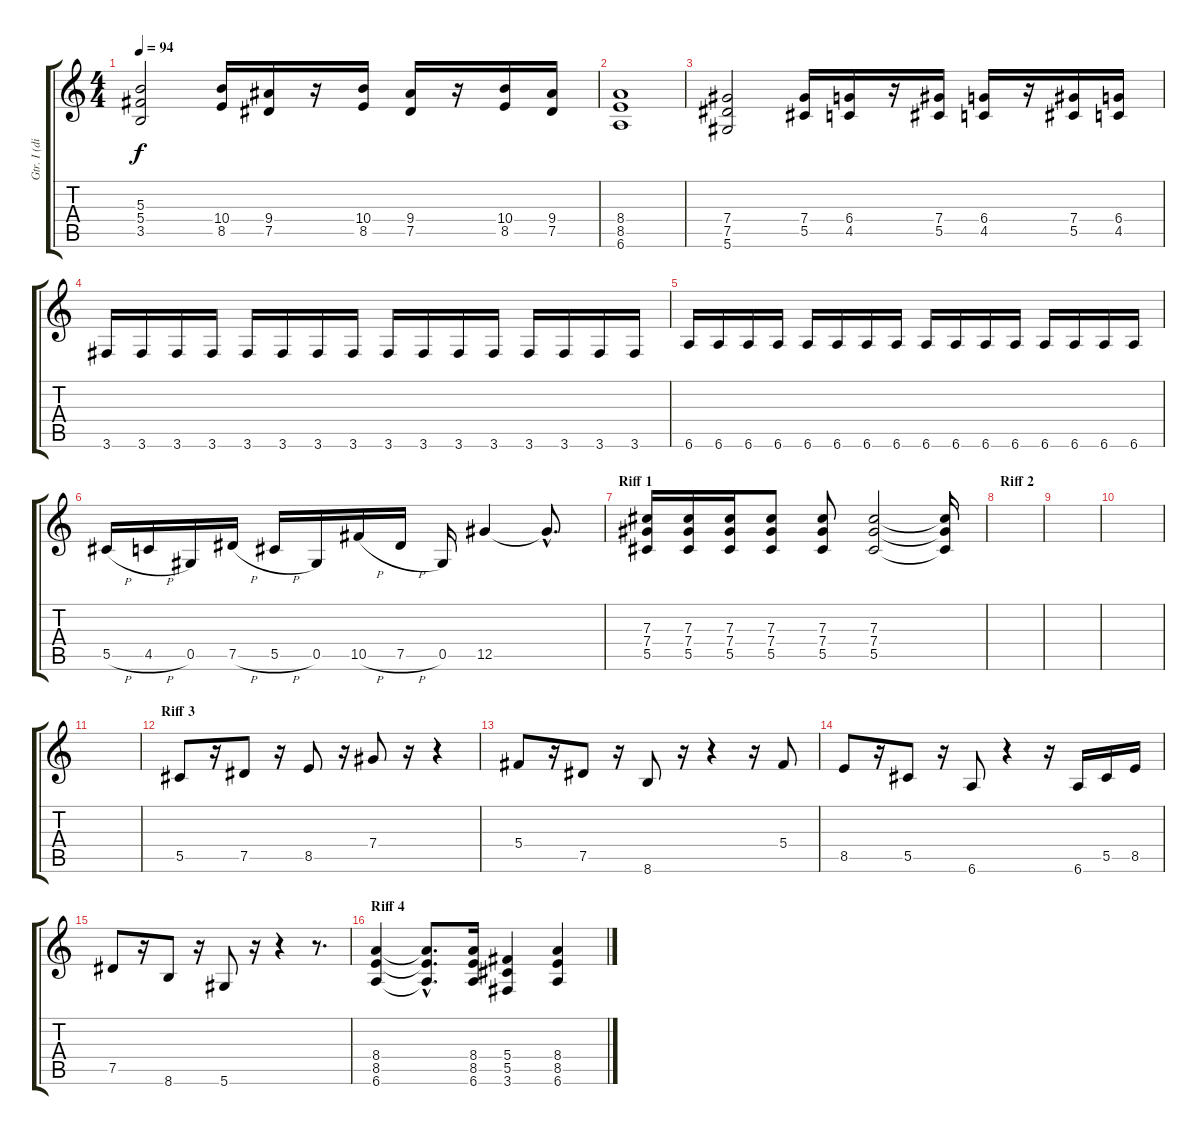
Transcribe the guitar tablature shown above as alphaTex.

\track ("Gtr. I (dist)" "Gtr. I (di") {instrument distortionguitar}
\staff {score tabs}
\tuning (Eb4 Bb3 Gb3 Db3 Ab2 Eb2) {hide}
\ts (4 4)
\tempo 94
\clef g2
\ks c
(5.3 5.4 3.5).2{dy f} (10.4 8.5).16 (9.4 7.5).16 r.16 (10.4 8.5).16 (9.4 7.5).16 r.16 (10.4 8.5).16 (9.4 7.5).16 |
(8.4 8.5 6.6).1 |
(7.4 7.5 5.6).2 (7.4 5.5).16 (6.4 4.5).16 r.16 (7.4 5.5).16 (6.4 4.5).16 r.16 (7.4 5.5).16 (6.4 4.5).16 |
3.6.16 3.6.16 3.6.16 3.6.16 3.6.16 3.6.16 3.6.16 3.6.16 3.6.16 3.6.16 3.6.16 3.6.16 3.6.16 3.6.16 3.6.16 3.6.16 |
6.6.16 6.6.16 6.6.16 6.6.16 6.6.16 6.6.16 6.6.16 6.6.16 6.6.16 6.6.16 6.6.16 6.6.16 6.6.16 6.6.16 6.6.16 6.6.16 |
5.5{h}.16 4.5{h}.16 0.5.16 7.5{h}.16 5.5{h}.16 0.5.16 10.5{h}.16 7.5{h}.16 0.5.16 12.5.4 12.5{hac t}.8{d} |
\section ("" "Riff 1")
(7.3 7.4 5.5).16 (7.3 7.4 5.5).16 (7.3 7.4 5.5).16 (7.3 7.4 5.5).8 (7.3 7.4 5.5).8 (7.3 7.4 5.5).2 (7.3{t} 7.4{t} 5.5{t}).16 |
\section ("" "Riff 2")
|
|
|
|
\section ("" "Riff 3")
5.5.8 r.16 7.5.8 r.16 8.5.8 r.16 7.4.8 r.16 r.4 |
5.4.8 r.16 7.5.8 r.16 8.6.8 r.16 r.4 r.16 5.4.8 |
8.5.8 r.16 5.5.8 r.16 6.6.8 r.4 r.16 6.6.16 5.5.16 8.5.16 |
7.5.8 r.16 8.6.8 r.16 5.6.8 r.16 r.4 r.8{d} |
\section ("" "Riff 4")
(8.4 8.5 6.6).4 (8.4{hac t} 8.5{hac t} 6.6{hac t}).8{d} (8.4 8.5 6.6).16 (5.4 5.5 3.6).4 (8.4 8.5 6.6).4
